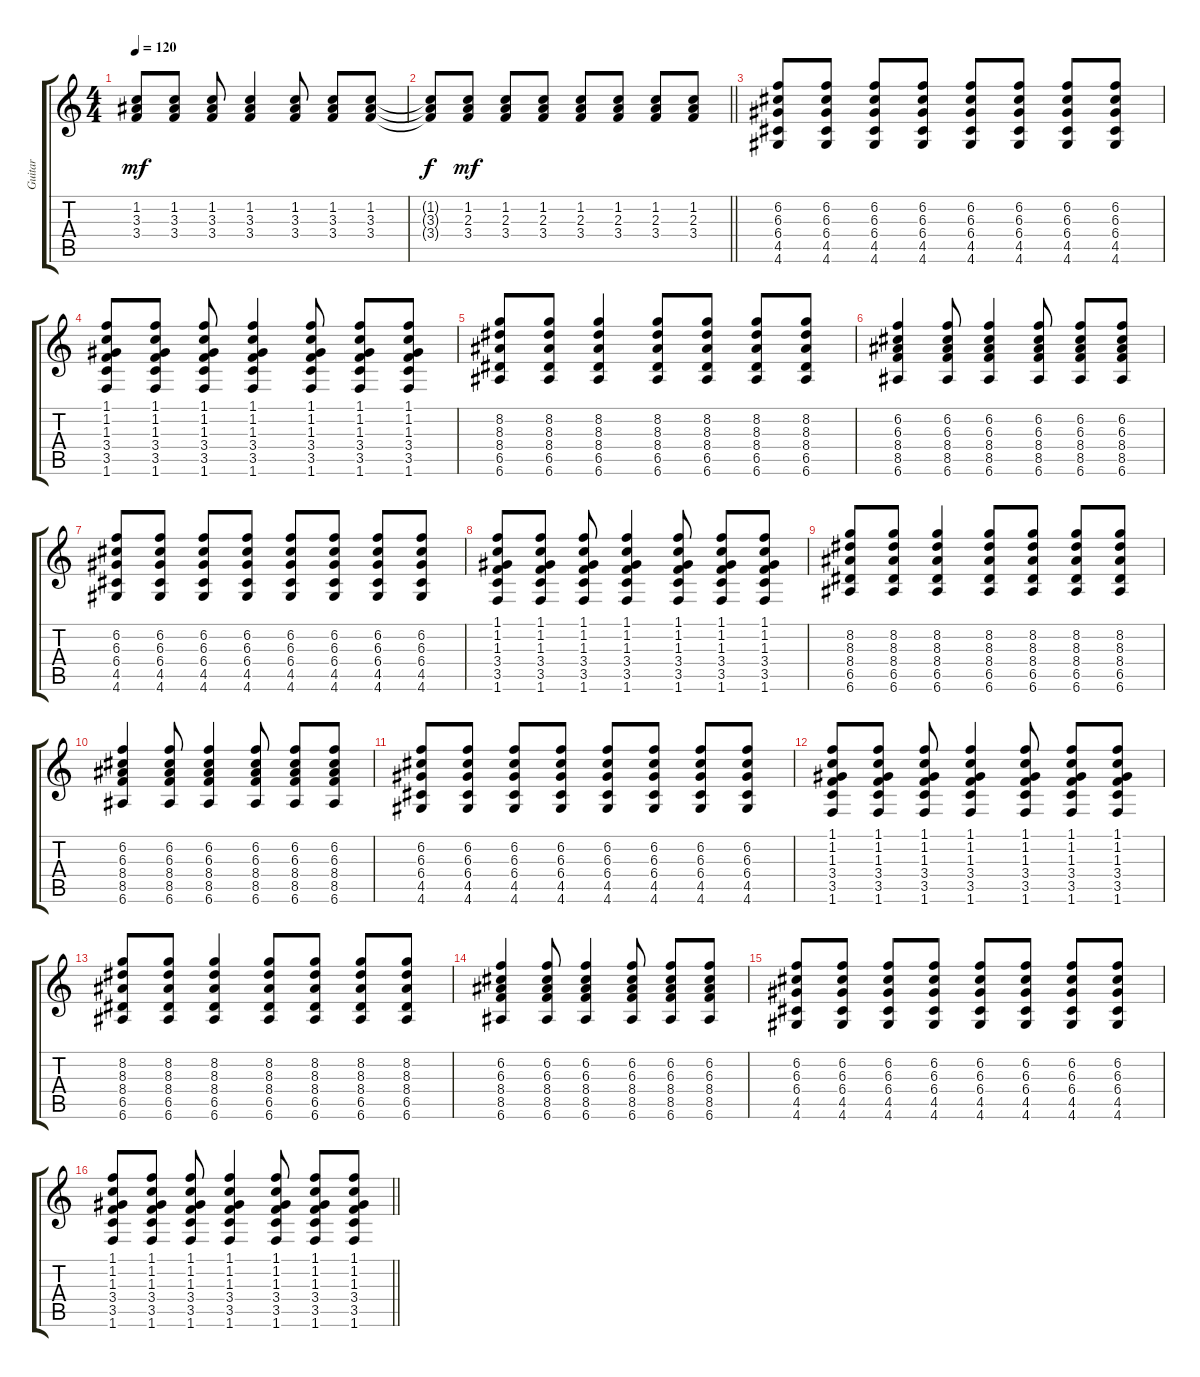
\track ("Guitar" "Guitar") {instrument acousticguitarsteel}
\staff {score tabs}
\tuning (E4 B3 G3 D3 A2 E2) {hide}
\ts (4 4)
\tempo 120
\clef g2
\ks c
(1.2 3.3 3.4).8{dy mf} (1.2 3.3 3.4).8 (1.2 3.3 3.4).8 (1.2 3.3 3.4).4 (1.2 3.3 3.4).8 (1.2 3.3 3.4).8 (1.2 3.3 3.4).8 |
\barLineRight lightlight
(1.2{t} 3.3{t} 3.4{t}).8{dy f} (1.2 2.3 3.4).8{dy mf} (1.2 2.3 3.4).8 (1.2 2.3 3.4).8 (1.2 2.3 3.4).8 (1.2 2.3 3.4).8 (1.2 2.3 3.4).8 (1.2 2.3 3.4).8 |
(6.2 6.3 6.4 4.5 4.6).8 (6.2 6.3 6.4 4.5 4.6).8 (6.2 6.3 6.4 4.5 4.6).8 (6.2 6.3 6.4 4.5 4.6).8 (6.2 6.3 6.4 4.5 4.6).8 (6.2 6.3 6.4 4.5 4.6).8 (6.2 6.3 6.4 4.5 4.6).8 (6.2 6.3 6.4 4.5 4.6).8 |
(1.1 1.2 1.3 3.4 3.5 1.6).8 (1.1 1.2 1.3 3.4 3.5 1.6).8 (1.1 1.2 1.3 3.4 3.5 1.6).8 (1.1 1.2 1.3 3.4 3.5 1.6).4 (1.1 1.2 1.3 3.4 3.5 1.6).8 (1.1 1.2 1.3 3.4 3.5 1.6).8 (1.1 1.2 1.3 3.4 3.5 1.6).8 |
(8.2 8.3 8.4 6.5 6.6).8 (8.2 8.3 8.4 6.5 6.6).8 (8.2 8.3 8.4 6.5 6.6).4 (8.2 8.3 8.4 6.5 6.6).8 (8.2 8.3 8.4 6.5 6.6).8 (8.2 8.3 8.4 6.5 6.6).8 (8.2 8.3 8.4 6.5 6.6).8 |
(6.2 6.3 8.4 8.5 6.6).4 (6.2 6.3 8.4 8.5 6.6).8 (6.2 6.3 8.4 8.5 6.6).4 (6.2 6.3 8.4 8.5 6.6).8 (6.2 6.3 8.4 8.5 6.6).8 (6.2 6.3 8.4 8.5 6.6).8 |
(6.2 6.3 6.4 4.5 4.6).8 (6.2 6.3 6.4 4.5 4.6).8 (6.2 6.3 6.4 4.5 4.6).8 (6.2 6.3 6.4 4.5 4.6).8 (6.2 6.3 6.4 4.5 4.6).8 (6.2 6.3 6.4 4.5 4.6).8 (6.2 6.3 6.4 4.5 4.6).8 (6.2 6.3 6.4 4.5 4.6).8 |
(1.1 1.2 1.3 3.4 3.5 1.6).8 (1.1 1.2 1.3 3.4 3.5 1.6).8 (1.1 1.2 1.3 3.4 3.5 1.6).8 (1.1 1.2 1.3 3.4 3.5 1.6).4 (1.1 1.2 1.3 3.4 3.5 1.6).8 (1.1 1.2 1.3 3.4 3.5 1.6).8 (1.1 1.2 1.3 3.4 3.5 1.6).8 |
(8.2 8.3 8.4 6.5 6.6).8 (8.2 8.3 8.4 6.5 6.6).8 (8.2 8.3 8.4 6.5 6.6).4 (8.2 8.3 8.4 6.5 6.6).8 (8.2 8.3 8.4 6.5 6.6).8 (8.2 8.3 8.4 6.5 6.6).8 (8.2 8.3 8.4 6.5 6.6).8 |
(6.2 6.3 8.4 8.5 6.6).4 (6.2 6.3 8.4 8.5 6.6).8 (6.2 6.3 8.4 8.5 6.6).4 (6.2 6.3 8.4 8.5 6.6).8 (6.2 6.3 8.4 8.5 6.6).8 (6.2 6.3 8.4 8.5 6.6).8 |
(6.2 6.3 6.4 4.5 4.6).8 (6.2 6.3 6.4 4.5 4.6).8 (6.2 6.3 6.4 4.5 4.6).8 (6.2 6.3 6.4 4.5 4.6).8 (6.2 6.3 6.4 4.5 4.6).8 (6.2 6.3 6.4 4.5 4.6).8 (6.2 6.3 6.4 4.5 4.6).8 (6.2 6.3 6.4 4.5 4.6).8 |
(1.1 1.2 1.3 3.4 3.5 1.6).8 (1.1 1.2 1.3 3.4 3.5 1.6).8 (1.1 1.2 1.3 3.4 3.5 1.6).8 (1.1 1.2 1.3 3.4 3.5 1.6).4 (1.1 1.2 1.3 3.4 3.5 1.6).8 (1.1 1.2 1.3 3.4 3.5 1.6).8 (1.1 1.2 1.3 3.4 3.5 1.6).8 |
(8.2 8.3 8.4 6.5 6.6).8 (8.2 8.3 8.4 6.5 6.6).8 (8.2 8.3 8.4 6.5 6.6).4 (8.2 8.3 8.4 6.5 6.6).8 (8.2 8.3 8.4 6.5 6.6).8 (8.2 8.3 8.4 6.5 6.6).8 (8.2 8.3 8.4 6.5 6.6).8 |
(6.2 6.3 8.4 8.5 6.6).4 (6.2 6.3 8.4 8.5 6.6).8 (6.2 6.3 8.4 8.5 6.6).4 (6.2 6.3 8.4 8.5 6.6).8 (6.2 6.3 8.4 8.5 6.6).8 (6.2 6.3 8.4 8.5 6.6).8 |
(6.2 6.3 6.4 4.5 4.6).8 (6.2 6.3 6.4 4.5 4.6).8 (6.2 6.3 6.4 4.5 4.6).8 (6.2 6.3 6.4 4.5 4.6).8 (6.2 6.3 6.4 4.5 4.6).8 (6.2 6.3 6.4 4.5 4.6).8 (6.2 6.3 6.4 4.5 4.6).8 (6.2 6.3 6.4 4.5 4.6).8 |
\barLineRight lightlight
(1.1 1.2 1.3 3.4 3.5 1.6).8 (1.1 1.2 1.3 3.4 3.5 1.6).8 (1.1 1.2 1.3 3.4 3.5 1.6).8 (1.1 1.2 1.3 3.4 3.5 1.6).4 (1.1 1.2 1.3 3.4 3.5 1.6).8 (1.1 1.2 1.3 3.4 3.5 1.6).8 (1.1 1.2 1.3 3.4 3.5 1.6).8
